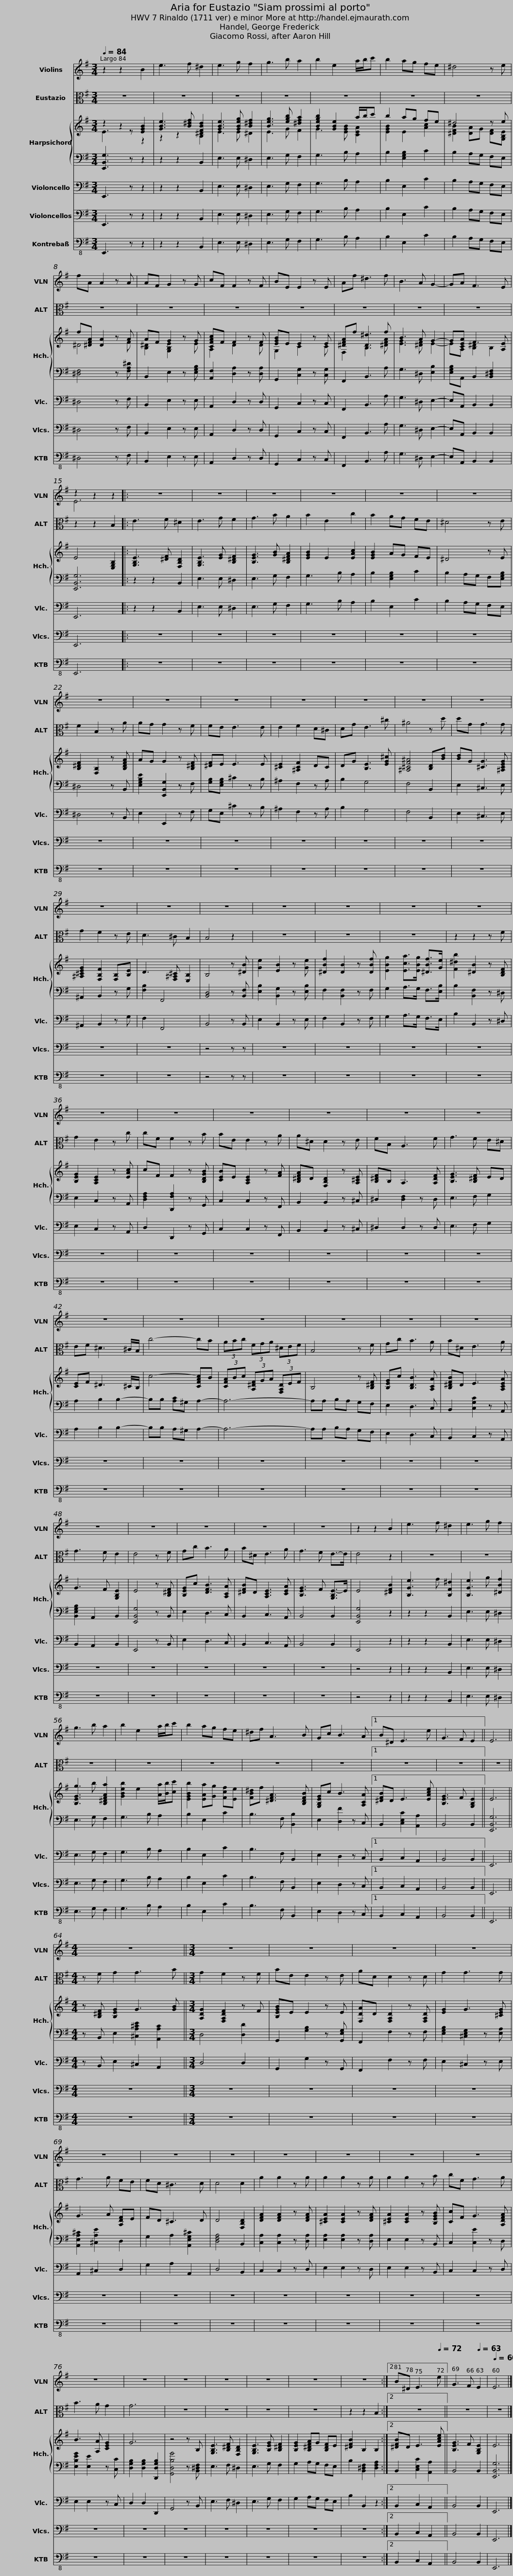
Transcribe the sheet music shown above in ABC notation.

X:1
%%score ( 1 2 ) 3 { ( 4 5 ) | 6 } 7 8 9
L:1/8
Q:1/4=84
M:3/4
I:linebreak $
K:G
V:1 treble
V:2 treble
V:3 alto
V:4 treble
V:5 treble
V:6 bass
V:7 bass
V:8 bass
V:9 bass-8
V:1
 z2 z2 B2 | e3 f ^d2 | e3 g f2 | g3 b a2 | b2 e2 a/b/c' | %5
 b2 ag fe | ^d4 z e |$ fA A2 z A | AF G2 z G | cF F2 z F | %10
 BE E2 z E | Af ^d3 f | B3 A G2- | GA F3 E | z2 z2 z2 |:$ %15
 z6 | z6 | z6 | z6 | z6 | %20
 z6 | z6 | z6 |$ z6 | z6 | %25
 z6 | z6 | z6 | z6 | z6 | %30
 z6 | z6 |$ z6 | z6 | z6 | %35
 z6 | z6 | z6 | z6 | z6 |$ %40
 z6 | z6 | z6 | z6 | z6 | %45
 z6 |$ z6 | z6 | z6 | z6 | %50
 z6 | z6 | z2 z2 B2 | e3 f ^d2 |$ e3 g f2 | %55
 g3 b a2 | b2 e2 a/b/c' | b2 ag fe | ^df A3 B | Gc B3 A |1 %60
 B^D E3 e | G3 F E2 ||$ E6 ||[M:4/4] z8 ||[M:3/4] z6 | %65
 z6 | z6 | z6 | z6 | z6 |$ %70
 z6 | z6 | z6 | z6 | z6 | %75
 z6 | z6 | z6 | z6 | z6 |$ %80
 z6 | z6 :|2[Q:1/4=81] B[Q:1/4=78]^D[Q:1/4=75] E3[Q:1/4=72] e ||[Q:1/4=69] G3[Q:1/4=66] F[Q:1/4=63] E2 |[Q:1/4=60] E6 |] %85
V:2
 x6 | x6 | x6 | x6 | x6 | %5
 x6 | x6 |$ x6 | x6 | x6 | %10
 x6 | x6 | x6 | x6 | E6 |:$ %15
 x6 | x6 | x6 | x6 | x6 | %20
 x6 | x6 | x6 |$ x6 | x6 | %25
 x6 | x6 | x6 | x6 | x6 | %30
 x6 | x6 |$ x6 | x6 | x6 | %35
 x6 | x6 | x6 | x6 | x6 |$ %40
 x6 | x6 | x6 | x6 | x6 | %45
 x6 |$ x6 | x6 | x6 | x6 | %50
 x6 | x6 | x6 | x6 |$ x6 | %55
 x6 | x6 | x6 | x6 | x6 |1 %60
 x6 | x6 ||$ x6 ||[M:4/4] x8 ||[M:3/4] x6 | %65
 x6 | x6 | x6 | x6 | x6 |$ %70
 x6 | x6 | x6 | x6 | x6 | %75
 x6 | x6 | x6 | x6 | x6 |$ %80
 x6 | x6 :|2 x6 || x6 | x6 |] %85
V:3
 z6 | z6 | z6 | z6 | z6 | %5
 z6 | z6 |$ z6 | z6 | z6 | %10
 z6 | z6 | z6 | z6 | z2 z2 B,2 |:$ %15
 E3 F ^D2 | E3 G F2 | G3 B A2 | B2 E2 c2 | B2 AG FE | %20
 ^D4 z E | F2 B,2 z A | AG G2 z F |$ FE E3 E | E2 F2 D^C | %25
 DG E3 ^c | ^A4 z d | dG G3 G | G2 F2 z E | D3 ^C B,2 | %30
 B,4 z2 | z6 |$ z6 | z6 | z2 z2 z F | %35
 G2 E2 z c | cF F2 z B | BE E2 z A | A^D D2 z E | FB, A,3 F |$ %40
 G3 F E^D | EF ^D3 ^C/B,/ | c4- cB | (3ABc (3FGA (3^DEF | B,4 z F | %45
 Gc B3 A |$ B^D E3 A | G3 F E2 | E4 z F | Gc B3 A | %50
 B^D E3 A | G3 F E->E | E4 z2 | z6 |$ z6 | %55
 z6 | z6 | z6 | z6 | z6 |1 %60
 z6 | z6 ||$ z6 ||[M:4/4] z F G2 G3 B ||[M:3/4] G2 F2 z F | %65
 BE E2 z E | AD D2 z D | G2 G3 G | G3 A FE | FD ^C3 D |$ %70
 D4 D2 | A2 A2 z A | A2 A2 z A | A2 A2 z B | cF G3 A | %75
 B3 A G2 | G6 | z6 | z6 | z6 |$ %80
 z6 | z2 z2 B,2 :|2 z6 || z6 | z6 |] %85
V:4
 z2 z2 [EGB]2 | [GBe]3 [B^df] [^DFBd]2 | [GBe]3 [GBeg] [B^df]2 | [Beg]3 [egb] [^dfa]2 | [Begb]2 [GBe]2 a/b/c' | %5
 b2 ag fe | ^d4 z e |$ f[^DFA] [DA]2 z A | AF G2 z G | [CFAc]F F2 z F | %10
 [EGB]E E2 z E | [^DFA]f [D^d]3 f | B3 A G2- | G[CEA] F3 [A,E] | E4 [E,G,B,]2 |:$ %15
 [G,B,E]3 [^DF] [F,B,D]2 | [G,B,E]3 [EG] [B,^DF]2 | [B,EG]3 [GB] [B,^DFA]2 | [EGB]2 E2 [EAc]2 | [EGB]2 AG FE | %20
 ^D4 z E | [B,^DF]2 [F,B,]2 z [B,DFA] | AG G2 z [B,^DF] |$ [^DF]E E3 E | [^CE]2 [^A,CF]2 DC | %25
 DG [B,E]3 [EG^c] | [^A,^CF^A]4 [B,D][Bd] | [Bd]G [^CG]3 [^A,CEG] | [^A,^CEG]2 [F,B,F]2 [F,B,][B,E] | D3 [F,^A,^C] [E,B,]2 | %30
 B,4 z [^DB] | [Ge]2 [EB]2 z [Ge] |$ [^DBf]2 [DB]2 z [DBf] | [EBg]2 [Eca]>[EBg] [^DBf]>[Ge] | [F^db]2 [^DB]2 z [B,DF] | %35
 [B,EG]2 [A,CE]2 z [EAc] | cF F2 z [B,DGB] | [CEB]E [A,CE]2 z [FA] | [B,^DFA]D [F,B,D]2 z [A,^CE] | [B,^DF]B, A,3 [A,DF] |$ %40
 [B,EG]3 [B,^DF] ED | [CE]F ^D3 ^C/B,/ | c4- [CFAc]B | (3[CFA]Bc (3[A,^DF]GA (3[F,A,D]EF | B,4 z [B,^DF] | %45
 [B,EG]c [B,DB]3 [A,CA] |$ [B,^DFB]D E3 [A,CEA] | G3 F [G,B,E]2 | E4 z [B,^DF] | [B,EG]c [DFB]3 [A,CA] | %50
 [^DFB]D [A,CE]3 [CEA] | [B,EG]3 F [G,B,E-]>E | E4 [^DFB]2 | [B,Ge]3 f [B,F^d]2 |$ [B,Ge]3 g [^DBf]2 | %55
 [B,EGg]3 b [B,^DFAa]2 | [GBeb]2 e2 [Aa]/[Bb]/[cc'] | [EGBb]2 [EAa][Gg] [Fcf][Ee] | [FB^d]f [^DFA]3 [B,DFB] | [G,B,EG]c B3 [A,CA] |1 %60
 [^DFB]D E3 [EAce] | [B,EG]3 F [G,B,E]2 ||$ E6 ||[M:4/4] z [B,^DF] [B,EG]2 G3 [GB] ||[M:3/4] [A,DG]2 [F,A,DF]2 z F | %65
 [B,EGB]E E2 z E | [F,DA]D [F,A,D]2 z [F,A,D] | [EG]2 G3 [^CEG] | G3 A [A,DF]E | FD ^C3 D |$ %70
 D4 [F,B,D]2 | [DFA]2 [DFA]2 z [DFA] | [^CEA]2 [CEA]2 z [DFA] | [^CEA]2 [CEA]2 z [B,EGB] | [Cc]F G3 [A,DFA] | %75
 B3 [A,A] [CEG]2 | G6 | z4 z B, | [G,B,E]3 [B,^DF] [F,B,D]2 | [G,B,E]3 [B,EG] [B,^DF]2 |$ %80
 [B,EG]2 [B,^DFA]G [B,DF]E | [^DFB]2 B,2 B,2 :|2 [^DFB]D E3 [EAce] || [B,EG]3 F [G,B,E]2 | E6 |] %85
V:5
 E3 z z2 | z2 z2 B,2 | E3 E ^D2 | E3 G F2 | G3 [EGB] [CEA]2 | %5
 [EGB]2 E2 [Ac]2 | [^DFB]2 [DA]G [DF][G,B,E] |$ ^D4 z F | [B,^D]2 [G,B,E]2 z E | A,2 D2 z D | %10
 G,2 C2 z C | F,2 B,3 [^DFA] | [EG]3 [^DF] E2- | EA, [B,^D]2 B,2 | x6 |:$ %15
 x6 | x6 | x6 | x6 | x6 | %20
 x6 | x6 | x6 |$ x6 | x6 | %25
 x6 | x6 | x6 | x6 | x6 | %30
 x6 | x6 |$ x6 | x6 | x6 | %35
 x6 | x6 | x6 | x6 | x6 |$ %40
 x6 | x6 | x6 | x6 | x6 | %45
 x6 |$ x6 | x6 | x6 | x6 | %50
 x6 | x6 | x6 | x6 |$ x6 | %55
 x6 | x6 | x6 | x6 | x6 |1 %60
 x6 | x6 ||$ x6 ||[M:4/4] x8 ||[M:3/4] x6 | %65
 x6 | x6 | x6 | x6 | x6 |$ %70
 x6 | x6 | x6 | x6 | x6 | %75
 x6 | x6 | x6 | x6 | x6 |$ %80
 x6 | x6 :|2 x6 || x6 | x6 |] %85
V:6
 [E,,B,,G,]3 z z2 | z2 z2 B,,2 | E,3 E, ^D,2 | E,3 G, F,2 | G,3 B, A,2 | %5
 B,2 [E,G,B,]2 C2 | B,2 A,G, F,E, |$ [^D,F,]4 z [F,A,^D] | B,,2 E,2 z [E,G,B,] | [A,,F,]2 [D,A,]2 z [D,A,] | %10
 G,,2 [C,G,]2 z [C,G,] | F,,2 B,,3 A, | G,3 ^D, [E,B,]2 | [E,G,B,]A,, B,,2 [B,,^D,F,]2 | [E,,B,,G,]6 |:$ %15
 z2 z2 B,,2 | E,3 E, ^D,2 | E,3 G, F,2 | G,3 B, A,2 | B,2 [E,G,B,]2 C2 | %20
 B,2 A,G, F,[E,G,B,] | ^D,4 z B,, | [E,G,B,E]2 [E,,B,,G,]2 z F, |$ [G,B,][E,G,B,] ^C2 z B, | ^A,2 F,2 z A, | %25
 B,2 G,4 | F,4 B,,2 | E,2 ^C,3 E, | ^A,,2 B,,2 z G, | [F,B,]2 F,,4 | %30
 [B,,D,]4 z [B,,F,] | [E,B,]2 [B,,G,]2 z [E,B,] |$ F,2 [B,,F,]2 z F, | G,2 A,>G, F,>[E,B,] | B,2 [B,,F,]2 z ^D, | %35
 E,2 C,2 z A,, | [D,F,A,]2 [D,,F,A,]2 z G,, | C,2 C,2 z F,, | B,,2 B,,2 z ^C, | ^D,2 [D,F,]2 z D, |$ %40
 E,3 F, G,2 | A,2 B,2 B,2- | B,B, [A,C]^G, A,2- | A,6- | A,A, B,A, G,F, | %45
 E,2 D,3 C, |$ B,,2 [C,G,C]2 z A,, | [B,,E,G,B,]2 A,,2 B,,2 | [E,,B,,G,]4 z B,, | E,2 D,3 C, | %50
 B,,2 C,3 A,, | B,,4 B,,2 | [E,,B,,G,]4 z2 | z2 z2 B,,2 |$ E,3 E, ^D,2 | %55
 E,3 G, F,2 | G,3 B, A,2 | B,2 E,2 C2 | B,3 F, [B,,B,]2 | E,2 [D,F]2 z C, |1 %60
 B,,2 [C,E,C]2 [A,,A,]2 | B,,4 B,,2 ||$ [E,,B,,G,]6 ||[M:4/4] z B,, E,2 [^C,A,^CE]2 [A,,A,C]2 ||[M:3/4] D,4 [D,D]2 | %65
 G,,2 [G,B,]2 z [G,,E,G,] | F,,2 F,2 z F, | [E,G,B,]2 [^C,E,G,]2 z [E,A,] | [A,,E,A,^C]2 [^C,A,E]2 D,2 | G,2 A,2 [A,,E,G,^C]2 |$ %70
 [D,F,A,]4 B,,2 | [C,A,]2 [C,A,]2 z [D,A,] | [E,A,]2 [E,A,]2 z [D,A,] | E,2 E,2 z B,, | C,2 [C,E]2 z D, | %75
 [E,B,EG]2 [E,E]2 z [C,C] | [D,G,B,]2 [D,G,B,]2 [D,,D,G,B,]2 | [G,,D,B,G]4 z [B,,^D,F,] | E,3 F, ^D,2 | E,3 G, F,2 |$ %80
 G,2 A,G, F,E, | B,2 [B,,^D,F,]2 [D,F,A,]2 :|2 B,,2 [C,E,C]2 [A,,A,]2 || B,,4 B,,2 | [E,,B,,G,]6 |] %85
V:7
 E,,3 z z2 | z2 z2 B,,2 | E,3 E, ^D,2 | E,3 G, F,2 | G,3 B, A,2 | %5
 B,2 E,2 C2 | B,2 A,G, F,E, |$ ^D,4 z F, | B,,2 E,2 z E, | A,,2 D,2 z D, | %10
 G,,2 C,2 z C, | F,,2 B,,3 A, | G,3 ^D, E,2- | E,A,, B,,2 B,,2 | E,,6 |:$ %15
 z2 z2 B,,2 | E,3 E, ^D,2 | E,3 G, F,2 | G,3 B, A,2 | B,2 E,2 C2 | %20
 B,2 A,G, F,E, | ^D,4 z B,, | E,2 E,,2 z F, |$ G,E, ^C2 z B, | ^A,2 F,2 z A, | %25
 B,2 G,4 | F,4 B,,2 | E,2 ^C,3 E, | ^A,,2 B,,2 z G, | F,2 F,,4 | %30
 B,,4 z B,, | E,2 B,,2 z E, |$ F,2 B,,2 z F, | G,2 A,>G, F,>E, | B,2 B,,2 z ^D, | %35
 E,2 C,2 z A,, | D,2 D,,2 z G,, | C,2 C,2 z F,, | B,,2 B,,2 z ^C, | ^D,2 D,2 z D, |$ %40
 E,3 F, G,2 | A,2 B,2 B,2- | B,B, A,^G, A,2- | A,6- | A,A, B,A, G,F, | %45
 E,2 D,3 C, |$ B,,2 C,2 z A,, | B,,2 A,,2 B,,2 | E,,4 z B,, | E,2 D,3 C, | %50
 B,,2 C,3 A,, | B,,4 B,,2 | E,,4 z2 | z2 z2 B,,2 |$ E,3 E, ^D,2 | %55
 E,3 G, F,2 | G,3 B, A,2 | B,2 E,2 C2 | B,3 F, B,,2 | E,2 D,2 z C, |1 %60
 B,,2 C,2 A,,2 | B,,4 B,,2 ||$ E,,6 ||[M:4/4] z B,, E,2 ^C,2 A,,2 ||[M:3/4] D,4 D,2 | %65
 G,,2 G,2 z G,, | F,,2 F,2 z F, | E,2 ^C,2 z E, | A,,2 ^C,2 D,2 | G,2 A,2 A,,2 |$ %70
 D,4 B,,2 | C,2 C,2 z D, | E,2 E,2 z D, | E,2 E,2 z B,, | C,2 C,2 z D, | %75
 E,2 E,2 z C, | D,2 D,2 D,,2 | G,,4 z B,, | E,3 F, ^D,2 | E,3 G, F,2 |$ %80
 G,2 A,G, F,E, | B,2 B,,2 z2 :|2 B,,2 C,2 A,,2 || B,,4 B,,2 | E,,6 |] %85
V:8
 E,,3 z z2 | z2 z2 B,,2 | E,3 E, ^D,2 | E,3 G, F,2 | G,3 B, A,2 | %5
 B,2 E,2 C2 | B,2 A,G, F,E, |$ ^D,4 z F, | B,,2 E,2 z E, | A,,2 D,2 z D, | %10
 G,,2 C,2 z C, | F,,2 B,,3 A, | G,3 ^D, E,2- | E,A,, B,,2 B,,2 | E,,6 |:$ %15
 z6 | z6 | z6 | z6 | z6 | %20
 z6 | z6 | z6 |$ z6 | z6 | %25
 z6 | z6 | z6 | z6 | z6 | %30
 z4 z z | z6 |$ z6 | z6 | z6 | %35
 z6 | z6 | z6 | z6 | z6 |$ %40
 z6 | z6 | z6 | z6 | z6 | %45
 z6 |$ z6 | z6 | z6 | z6 | %50
 z6 | z6 | z4 z2 | z2 z2 B,,2 |$ E,3 E, ^D,2 | %55
 E,3 G, F,2 | G,3 B, A,2 | B,2 E,2 C2 | B,3 F, B,,2 | E,2 D,2 z C, |1 %60
 B,,2 C,2 A,,2 | B,,4 B,,2 ||$ E,,6 ||[M:4/4] z8 ||[M:3/4] z6 | %65
 z6 | z6 | z6 | z6 | z6 |$ %70
 z6 | z6 | z6 | z6 | z6 | %75
 z6 | z6 | z6 | z6 | z6 |$ %80
 z6 | z6 :|2 B,,2 C,2 A,,2 || B,,4 B,,2 | E,,6 |] %85
V:9
 E,,3 z z2 | z2 z2 B,,2 | E,3 E, ^D,2 | E,3 G, F,2 | G,3 B, A,2 | %5
 B,2 E,2 C2 | B,2 A,G, F,E, |$ ^D,4 z F, | B,,2 E,2 z E, | A,,2 D,2 z D, | %10
 G,,2 C,2 z C, | F,,2 B,,3 A, | G,3 ^D, E,2- | E,A,, B,,2 B,,2 | E,,6 |:$ %15
 z6 | z6 | z6 | z6 | z6 | %20
 z6 | z6 | z6 |$ z6 | z6 | %25
 z6 | z6 | z6 | z6 | z6 | %30
 z4 z z | z6 |$ z6 | z6 | z6 | %35
 z6 | z6 | z6 | z6 | z6 |$ %40
 z6 | z6 | z6 | z6 | z6 | %45
 z6 |$ z6 | z6 | z6 | z6 | %50
 z6 | z6 | z4 z2 | z2 z2 B,,2 |$ E,3 E, ^D,2 | %55
 E,3 G, F,2 | G,3 B, A,2 | B,2 E,2 C2 | B,3 F, B,,2 | E,2 D,2 z C, |1 %60
 B,,2 C,2 A,,2 | B,,4 B,,2 ||$ E,,6 ||[M:4/4] z8 ||[M:3/4] z6 | %65
 z6 | z6 | z6 | z6 | z6 |$ %70
 z6 | z6 | z6 | z6 | z6 | %75
 z6 | z6 | z6 | z6 | z6 |$ %80
 z6 | z6 :|2 B,,2 C,2 A,,2 || B,,4 B,,2 | E,,6 |] %85
